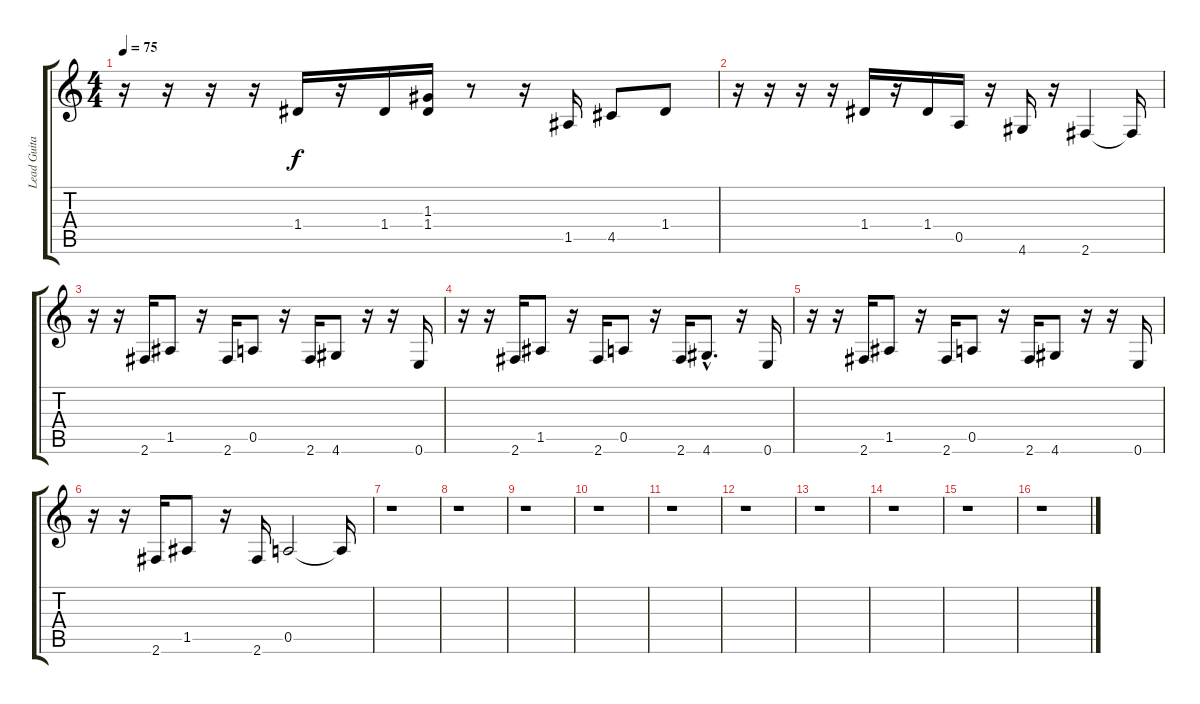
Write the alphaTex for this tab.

\track ("Lead Guitar" "Lead Guita") {instrument distortionguitar}
\staff {score tabs}
\tuning (E4 B3 G3 D3 A2 E2) {hide}
\ts (4 4)
\tempo 75
\clef g2
\ks c
r.16{dy f} r.16 r.16 r.16 1.4.16 r.16 1.4.16 (1.3 1.4).16 r.8 r.16 1.5.16 4.5.8 1.4.8 |
r.16 r.16 r.16 r.16 1.4.16 r.16 1.4.16 0.5.16 r.16 4.6.16 r.16 2.6.4 2.6{t}.16 |
r.16 r.16 2.6.16 1.5.8 r.16 2.6.16 0.5.8 r.16 2.6.16 4.6.8 r.16 r.16 0.6.16 |
r.16 r.16 2.6.16 1.5.8 r.16 2.6.16 0.5.8 r.16 2.6.16 4.6{hac}.8{d} r.16 0.6.16 |
r.16 r.16 2.6.16 1.5.8 r.16 2.6.16 0.5.8 r.16 2.6.16 4.6.8 r.16 r.16 0.6.16 |
r.16 r.16 2.6.16 1.5.8 r.16 2.6.16 0.5.2 0.5{t}.16 |
r.1 |
r.1 |
r.1 |
r.1 |
r.1 |
r.1 |
r.1 |
r.1 |
r.1 |
r.1
